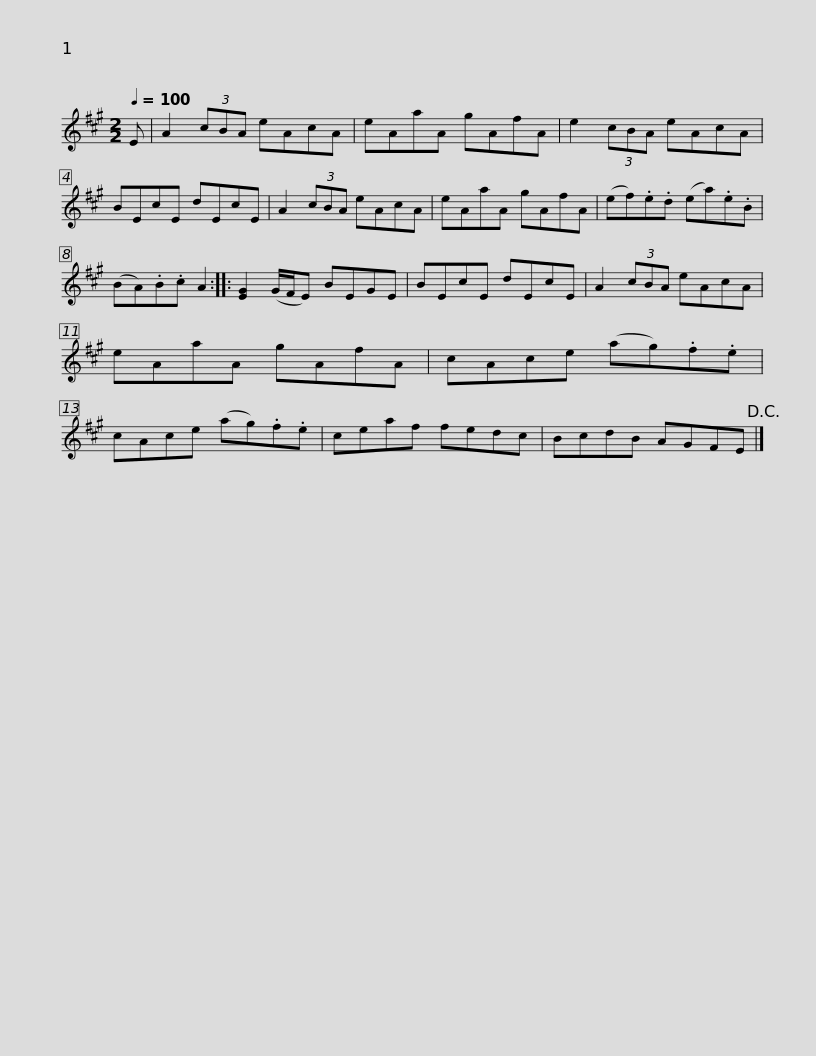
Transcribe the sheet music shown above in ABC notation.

X:1
L:1/8
Q:1/4=100
M:2/2
I:linebreak $
K:A
V:1 treble
V:1
 E | A2 (3cBA eAcA | eAaA gAfA | e2 (3cBA eAcA | BEcE dEcE | %5
 A2 (3cBA eAcA |$ eAaA gAfA | (ef).e.d (ea).e.B | (BA).B.c A2 :: [EG]2 (G/F/E) BEGE | %10
 BEcE dEcE |$ A2 (3cBA eAcA | eAaA gAfA | cAce (ag).f.e | cAce (ag).f.e | %15
 ceaf fedc |$ BcdB AGFE!D.C.! |] %17
